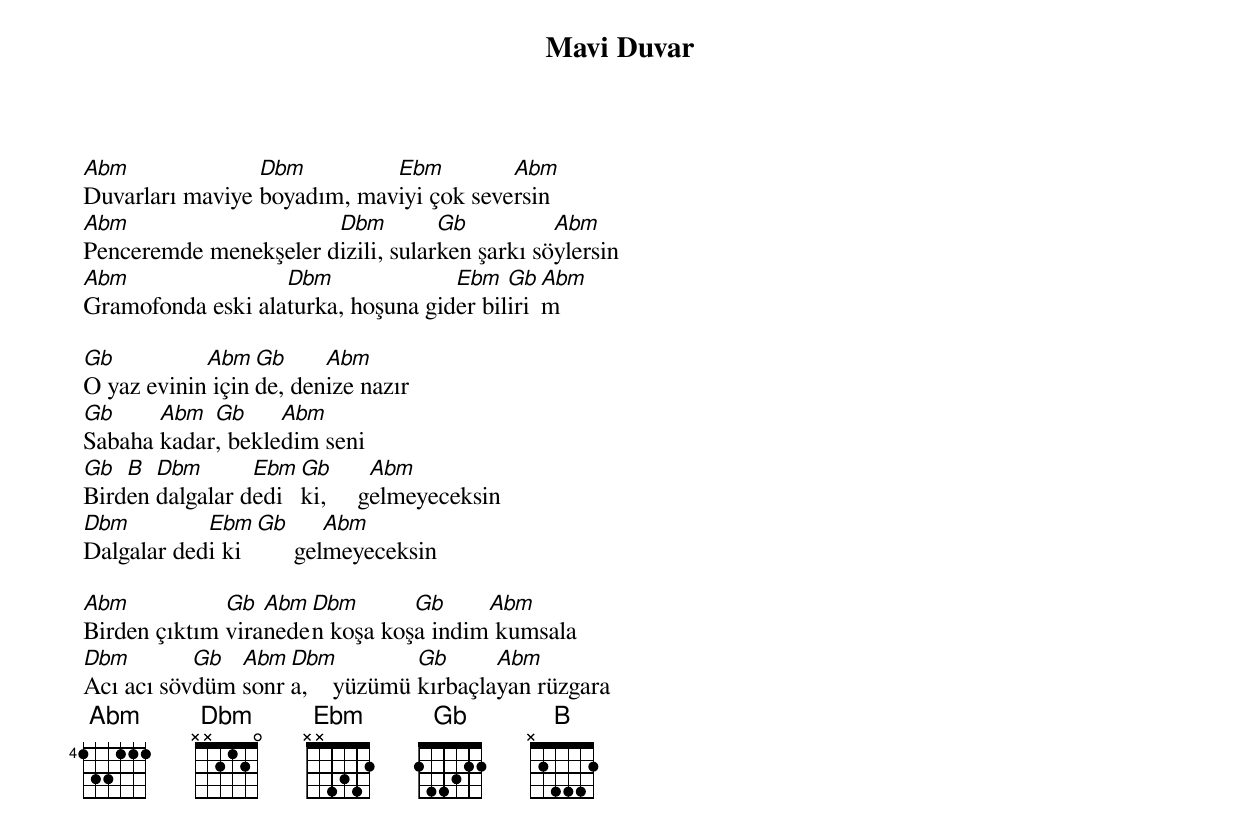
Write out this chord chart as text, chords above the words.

{title: Mavi Duvar}
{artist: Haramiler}

Abm              Dbm         Ebm         Abm
Duvarları maviye boyadım, maviyi çok seversin
Abm                    Dbm         Gb          Abm
Penceremde menekşeler dizili, sularken şarkı söylersin
Abm                Dbm              Ebm   Gb Abm
Gramofonda eski alaturka, hoşuna gider bilirim

Gb          Abm  Gb     Abm
O yaz evinin içinde, denize nazır
Gb     Abm  Gb     Abm
Sabaha kadar, bekledim seni
Gb  B  Dbm       Ebm Gb       Abm
Birden dalgalar dedi ki,     gelmeyeceksin
Dbm         Ebm  Gb       Abm
Dalgalar dedi ki       gelmeyeceksin

Abm           Gb  Abm Dbm       Gb     Abm
Birden çıktım viraneden koşa koşa indim kumsala
Dbm        Gb  Abm Dbm          Gb      Abm
Acı acı sövdüm sonra,    yüzümü kırbaçlayan rüzgara
